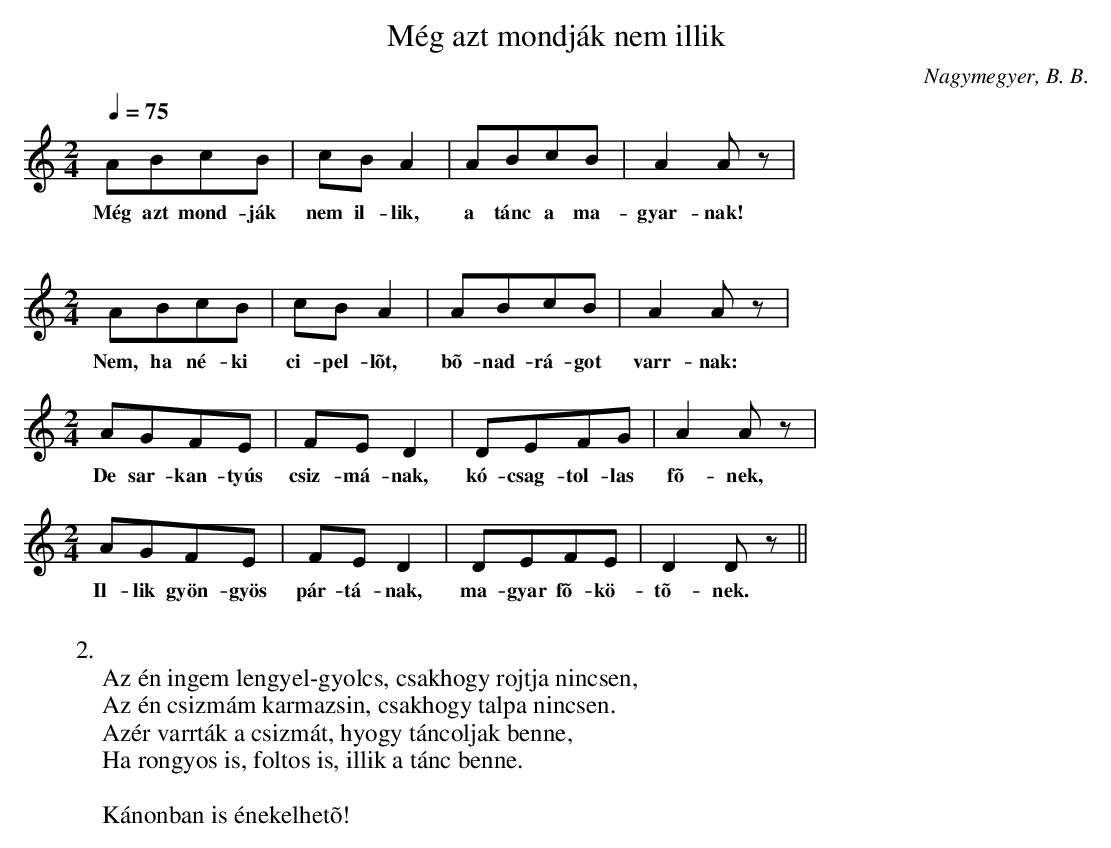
X:1
T:Még azt mondják nem illik
M:2/4
L:1/4
Q:75
C:Nagymegyer, B. B.
W:
K:C
A/2B/2c/2B/2 | c/2B/2 A | A/2B/2c/2B/2 | A A/2 z/ |\
w: Még azt mond-ják nem il-lik, a tánc a ma-gyar-nak!
T:
K:C
A/2B/2c/2B/2 | c/2B/2 A | A/2B/2c/2B/2 | A A/2 z/ |\
w: Nem, ha né-ki ci-pel-lõt, bõ-nad-rá-got varr-nak:
T:
K:C
A/2G/2F/2E/2 | F/2E/2 D | D/2E/2F/2G/2 | A A/2 z/ |\
w: De sar-kan-tyús csiz-má-nak, kó-csag-tol-las fõ-nek,
T:
K:C
A/2G/2F/2E/2 | F/2E/2 D | D/2E/2F/2E/2 | D D/2 z/ ||
w:Il-lik gyön-gyös pár-tá-nak, ma-gyar fõ-kö-tõ-nek.
W:
W:2.
W: Az én ingem lengyel-gyolcs, csakhogy rojtja nincsen,
W: Az én csizmám karmazsin, csakhogy talpa nincsen.
W: Azér varrták a csizmát, hyogy táncoljak benne,
W: Ha rongyos is, foltos is, illik a tánc benne.
W:
W: Kánonban is énekelhetõ!
